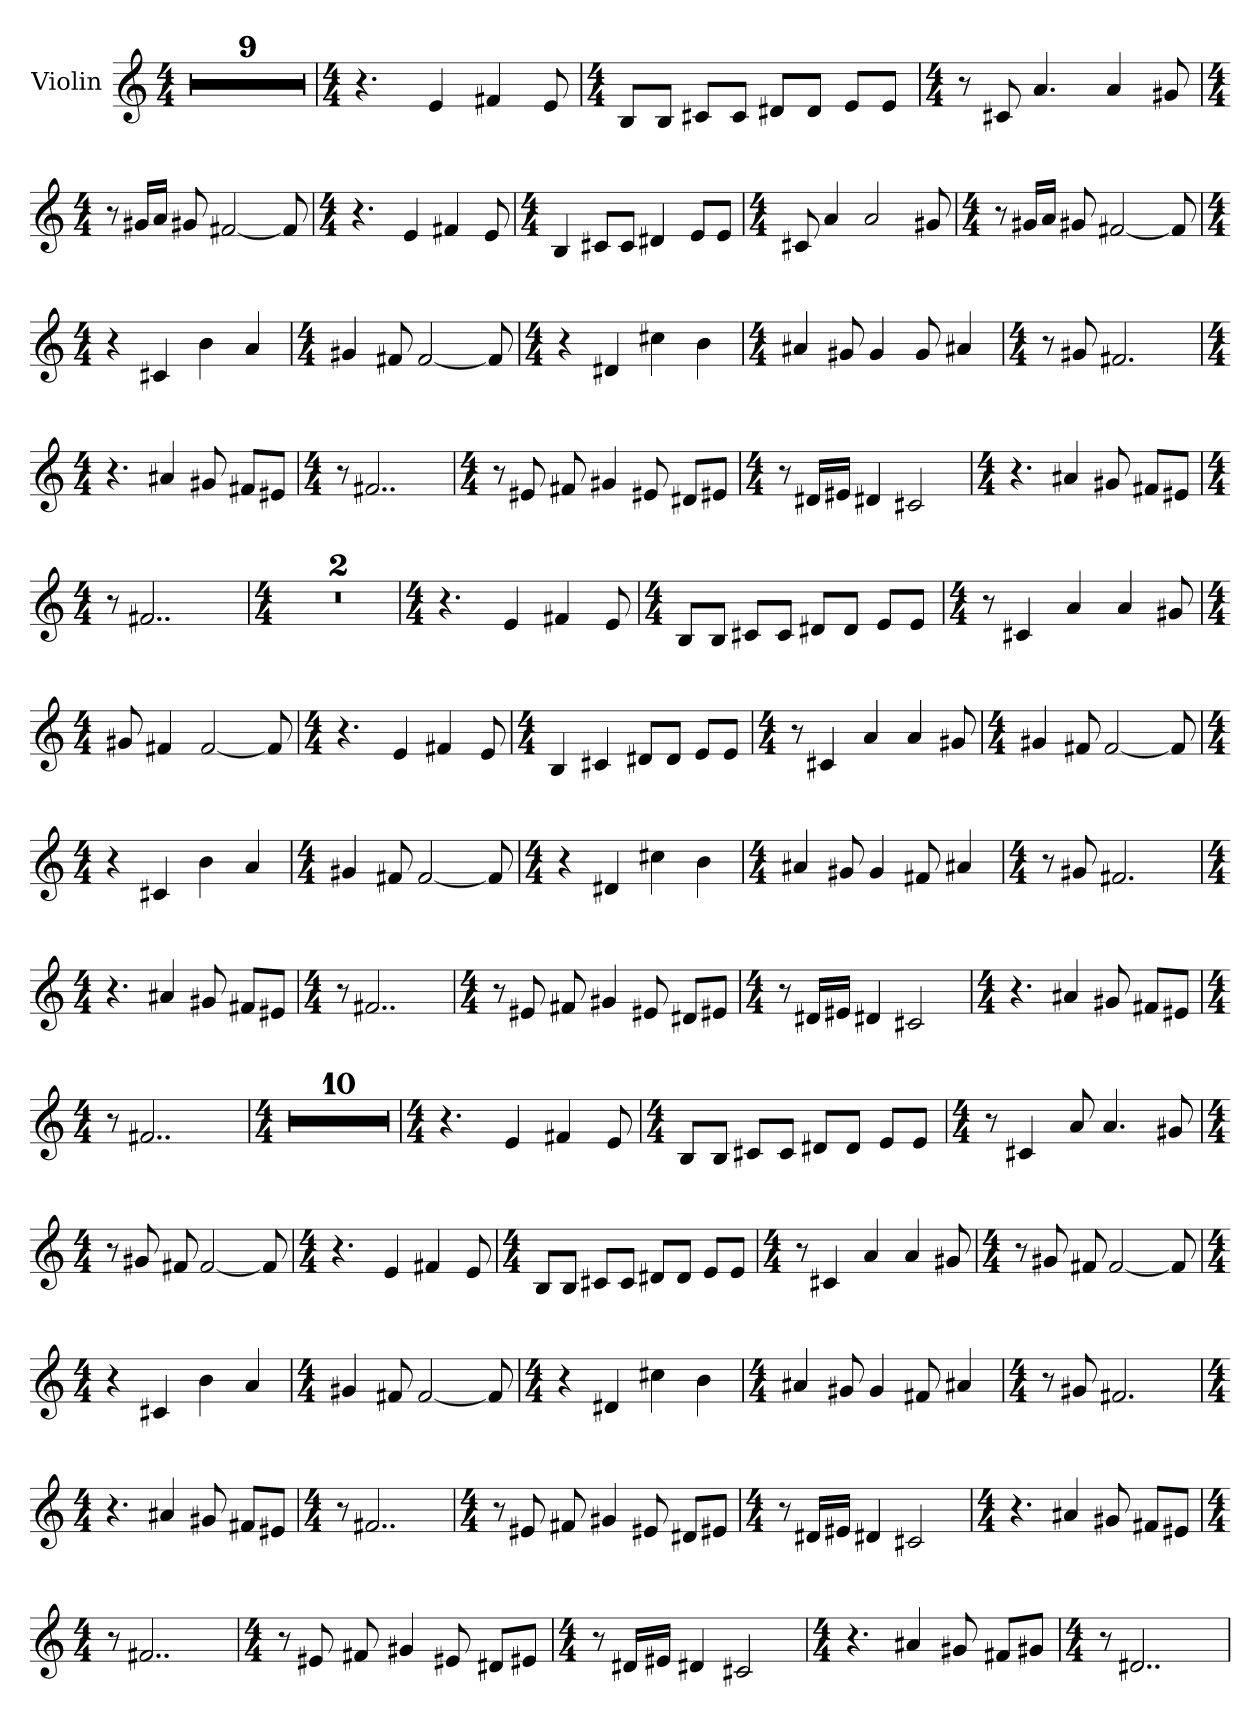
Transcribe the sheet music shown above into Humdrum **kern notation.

**kern
*part1
*staff1
*I"Violin
*I'Vln
*M4/4
=
1r
=
*M4/4
1r
=
*M4/4
1r
=
*M4/4
1r
=
*M4/4
1r
=
*M4/4
1r
=
*M4/4
1r
=
*M4/4
1r
=
*M4/4
1r
=
*M4/4
4.r
4e
4f#X
8e
=
*M4/4
8BL
8BJ
8c#XL
8c#J
8d#XL
8d#J
8eL
8eJ
=
*M4/4
8r
8c#X
4.a
4a
8g#X
=
*M4/4
8r
16g#XLL
16aJJ
8g#X
[2f#X
8f#]
=
*M4/4
4.r
4e
4f#X
8e
=
*M4/4
4B
8c#XL
8c#J
4d#X
8eL
8eJ
=
*M4/4
8c#X
4a
2a
8g#X
=
*M4/4
8r
16g#XLL
16aJJ
8g#X
[2f#X
8f#]
=
*M4/4
4r
4c#X
4b
4a
=
*M4/4
4g#X
8f#X
[2f#
8f#]
=
*M4/4
4r
4d#X
4cc#X
4b
=
*M4/4
4a#X
8g#X
4g#
8g#
4a#X
=
*M4/4
8r
8g#X
2.f#X
=
*M4/4
4.r
4a#X
8g#X
8f#XL
8e#XJ
=
*M4/4
8r
2..f#X
=
*M4/4
8r
8e#X
8f#X
4g#X
8e#X
8d#XL
8e#XJ
=
*M4/4
8r
16d#XLL
16e#XJJ
4d#X
2c#X
=
*M4/4
4.r
4a#X
8g#X
8f#XL
8e#XJ
=
*M4/4
8r
2..f#X
=
*M4/4
1r
=
1r
=
*M4/4
4.r
4e
4f#X
8e
=
*M4/4
8BL
8BJ
8c#XL
8c#J
8d#XL
8d#J
8eL
8eJ
=
*M4/4
8r
4c#X
4a
4a
8g#X
=
*M4/4
8g#X
4f#X
[2f#
8f#]
=
*M4/4
4.r
4e
4f#X
8e
=
*M4/4
4B
4c#X
8d#XL
8d#J
8eL
8eJ
=
*M4/4
8r
4c#X
4a
4a
8g#X
=
*M4/4
4g#X
8f#X
[2f#
8f#]
=
*M4/4
4r
4c#X
4b
4a
=
*M4/4
4g#X
8f#X
[2f#
8f#]
=
*M4/4
4r
4d#X
4cc#X
4b
=
*M4/4
4a#X
8g#X
4g#
8f#X
4a#X
=
*M4/4
8r
8g#X
2.f#X
=
*M4/4
4.r
4a#X
8g#X
8f#XL
8e#XJ
=
*M4/4
8r
2..f#X
=
*M4/4
8r
8e#X
8f#X
4g#X
8e#X
8d#XL
8e#XJ
=
*M4/4
8r
16d#XLL
16e#XJJ
4d#X
2c#X
=
*M4/4
4.r
4a#X
8g#X
8f#XL
8e#XJ
=
*M4/4
8r
2..f#X
=
*M4/4
1r
=
1r
=
*M4/4
1r
=
*M4/4
1r
=
*M4/4
1r
=
*M4/4
1r
=
*M4/4
1r
=
*M4/4
1r
=
*M4/4
1r
=
*M4/4
1r
=
*M4/4
4.r
4e
4f#X
8e
=
*M4/4
8BL
8BJ
8c#XL
8c#J
8d#XL
8d#J
8eL
8eJ
=
*M4/4
8r
4c#X
8a
4.a
8g#X
=
*M4/4
8r
8g#X
8f#X
[2f#
8f#]
=
*M4/4
4.r
4e
4f#X
8e
=
*M4/4
8BL
8BJ
8c#XL
8c#J
8d#XL
8d#J
8eL
8eJ
=
*M4/4
8r
4c#X
4a
4a
8g#X
=
*M4/4
8r
8g#X
8f#X
[2f#
8f#]
=
*M4/4
4r
4c#X
4b
4a
=
*M4/4
4g#X
8f#X
[2f#
8f#]
=
*M4/4
4r
4d#X
4cc#X
4b
=
*M4/4
4a#X
8g#X
4g#
8f#X
4a#X
=
*M4/4
8r
8g#X
2.f#X
=
*M4/4
4.r
4a#X
8g#X
8f#XL
8e#XJ
=
*M4/4
8r
2..f#X
=
*M4/4
8r
8e#X
8f#X
4g#X
8e#X
8d#XL
8e#XJ
=
*M4/4
8r
16d#XLL
16e#XJJ
4d#X
2c#X
=
*M4/4
4.r
4a#X
8g#X
8f#XL
8e#XJ
=
*M4/4
8r
2..f#X
=
*M4/4
8r
8e#X
8f#X
4g#X
8e#X
8d#XL
8e#XJ
=
*M4/4
8r
16d#XLL
16e#XJJ
4d#X
2c#X
=
*M4/4
4.r
4a#X
8g#X
8f#XL
8g#XJ
=
*M4/4
8r
2..d#X
=
*-
